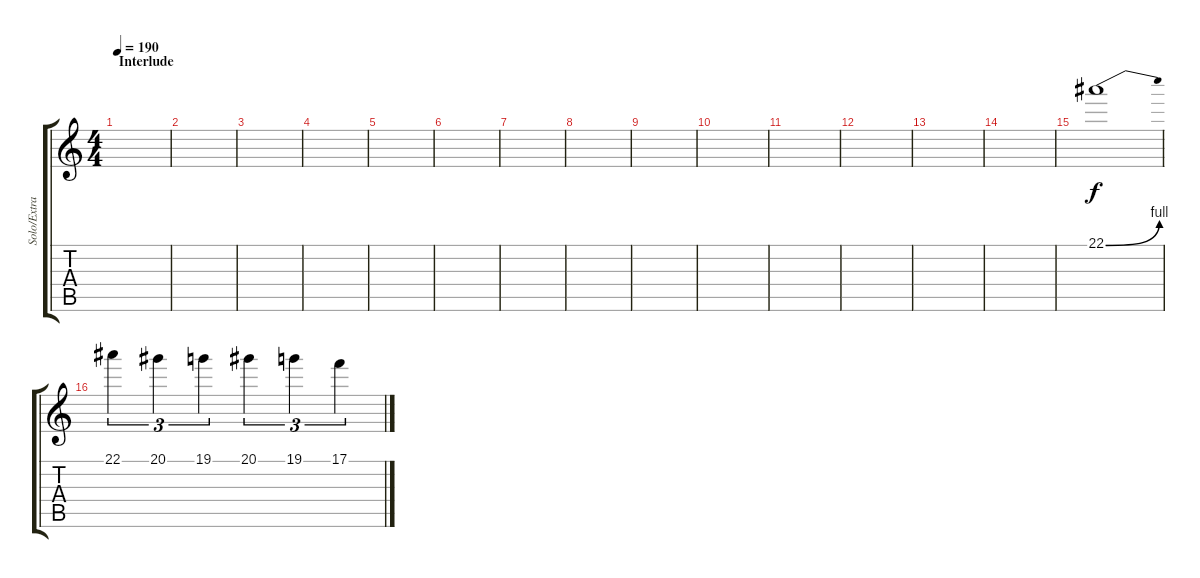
\track ("Solo/Extra Guitar" "Solo/Extra") {instrument distortionguitar}
\staff {score tabs}
\tuning (C4 G3 Eb3 Bb2 F2 C2) {hide}
\ts (4 4)
\section ("" "Interlude")
\tempo 190
\clef g2
\ks c
|
|
|
|
|
|
|
|
|
|
|
|
|
|
22.1{be (bend 0 0 60 4)}.1 |
22.1.4{tu (3 2)} 20.1.4{tu (3 2)} 19.1.4{tu (3 2)} 20.1.4{tu (3 2)} 19.1.4{tu (3 2)} 17.1.4{tu (3 2)}
